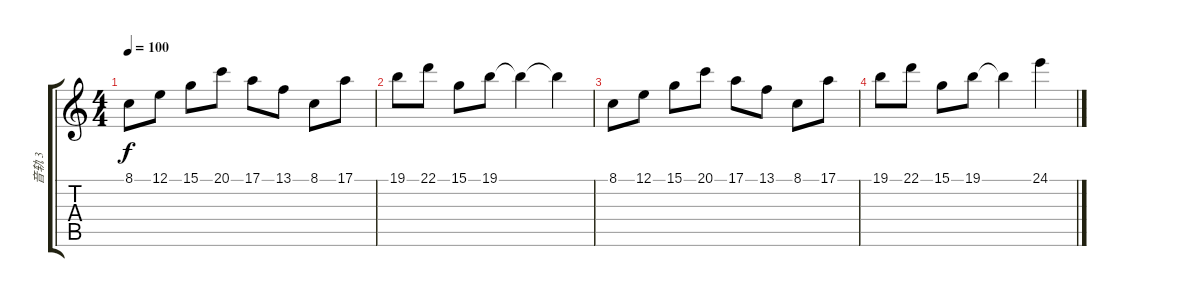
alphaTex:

\track ("音轨 3" "音轨 3") {instrument whistle}
\staff {score tabs}
\tuning (E4 B3 G3 D3 A2 E2) {hide}
\ts (4 4)
\tempo 100
\clef g2
\ks c
8.1.8{dy f instrument whistle} 12.1.8 15.1.8 20.1.8 17.1.8 13.1.8 8.1.8 17.1.8 |
19.1.8 22.1.8 15.1.8 19.1.8 19.1{t}.4 19.1{t}.4 |
8.1.8 12.1.8 15.1.8 20.1.8 17.1.8 13.1.8 8.1.8 17.1.8 |
19.1.8 22.1.8 15.1.8 19.1.8 19.1{t}.4 24.1.4
